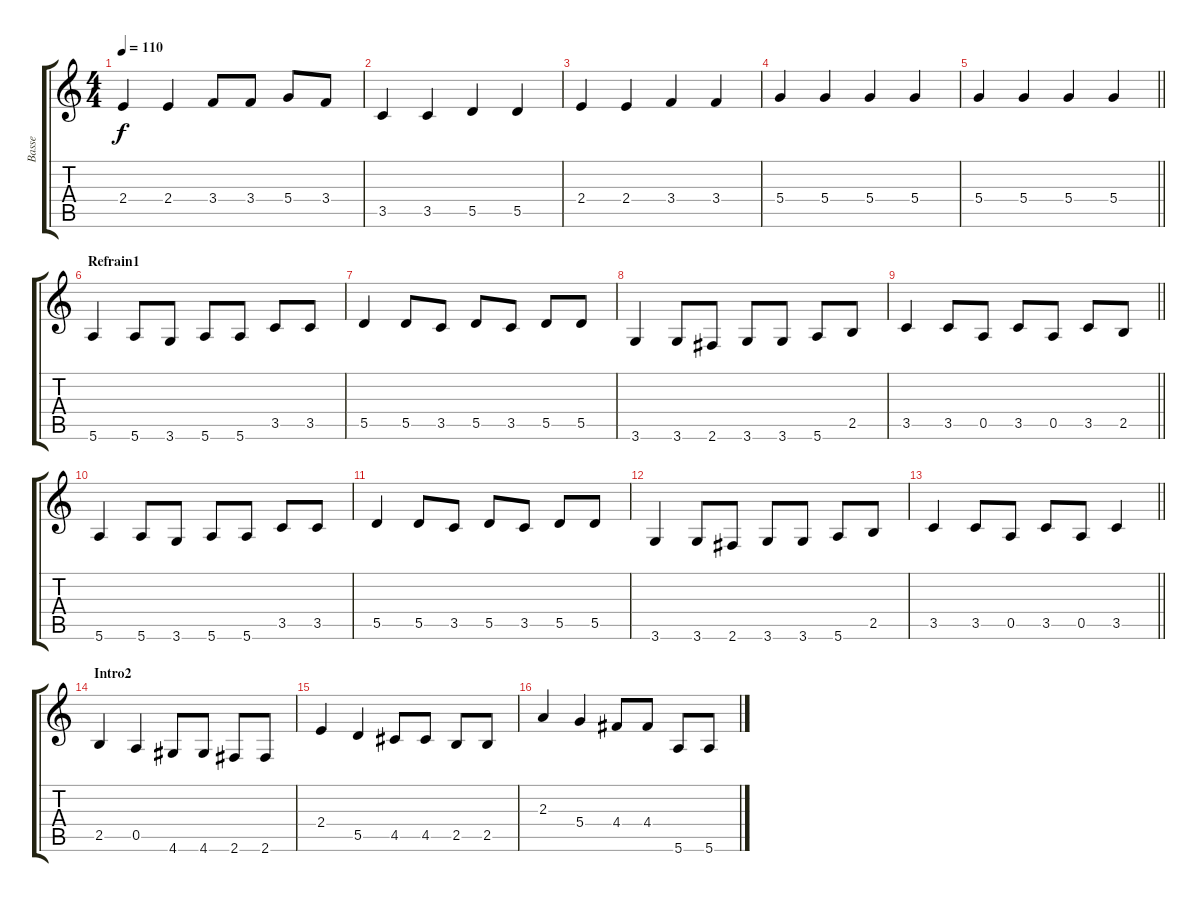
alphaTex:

\track ("Basse" "Basse") {instrument fretlessbass}
\staff {score tabs}
\tuning (E4 B3 G3 D3 A2 E2) {hide}
\ts (4 4)
\tempo 110
\clef g2
\ks c
2.4.4{dy f} 2.4.4 3.4.8 3.4.8 5.4.8 3.4.8 |
3.5.4 3.5.4 5.5.4 5.5.4 |
2.4.4 2.4.4 3.4.4 3.4.4 |
5.4.4 5.4.4 5.4.4 5.4.4 |
\barLineRight lightlight
5.4.4 5.4.4 5.4.4 5.4.4 |
\section ("" "Refrain1")
5.6.4 5.6.8 3.6.8 5.6.8 5.6.8 3.5.8 3.5.8 |
5.5.4 5.5.8 3.5.8 5.5.8 3.5.8 5.5.8 5.5.8 |
3.6.4 3.6.8 2.6.8 3.6.8 3.6.8 5.6.8 2.5.8 |
\barLineRight lightlight
3.5.4 3.5.8 0.5.8 3.5.8 0.5.8 3.5.8 2.5.8 |
5.6.4 5.6.8 3.6.8 5.6.8 5.6.8 3.5.8 3.5.8 |
5.5.4 5.5.8 3.5.8 5.5.8 3.5.8 5.5.8 5.5.8 |
3.6.4 3.6.8 2.6.8 3.6.8 3.6.8 5.6.8 2.5.8 |
\barLineRight lightlight
3.5.4 3.5.8 0.5.8 3.5.8 0.5.8 3.5.4 |
\section ("" "Intro2")
2.5.4 0.5.4 4.6.8 4.6.8 2.6.8 2.6.8 |
2.4.4 5.5.4 4.5.8 4.5.8 2.5.8 2.5.8 |
2.3.4 5.4.4 4.4.8 4.4.8 5.6.8 5.6.8
